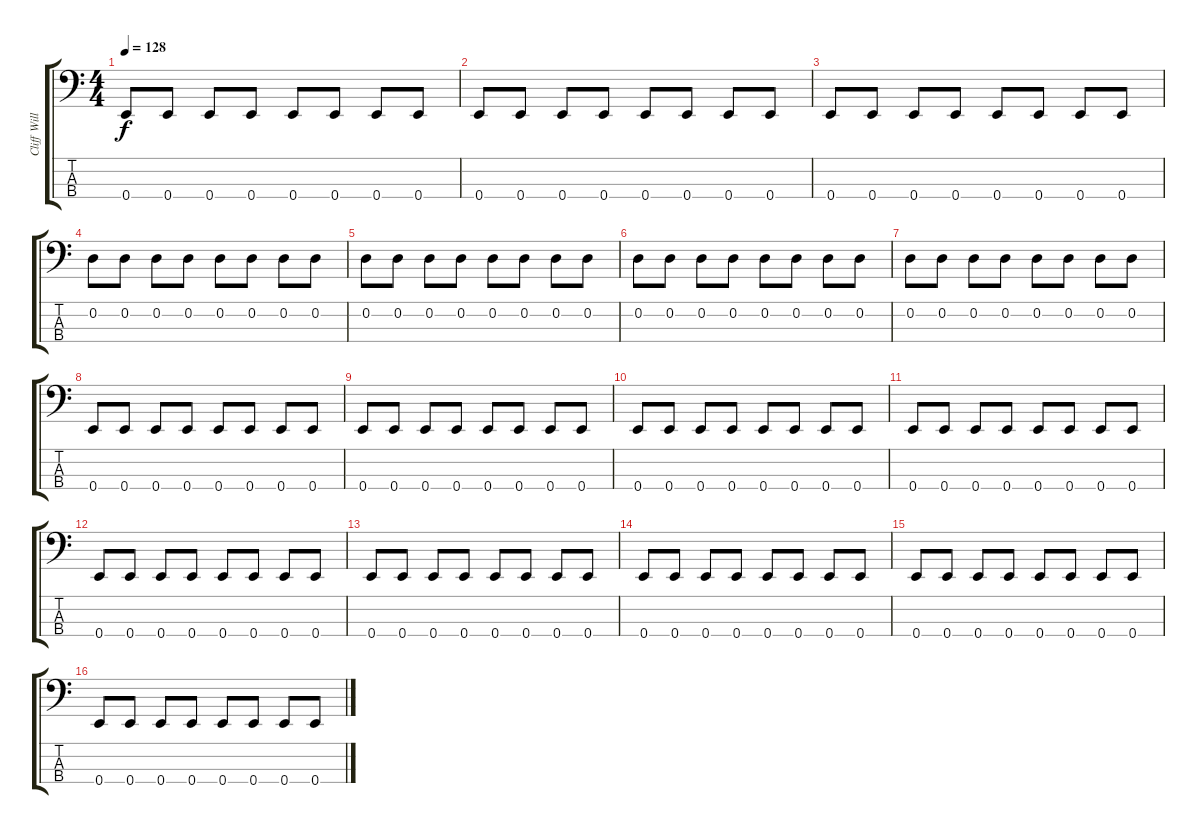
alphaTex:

\track ("Cliff Williams" "Cliff Will") {instrument electricbassfinger}
\staff {score tabs}
\tuning (G2 D2 A1 E1) {hide}
\ts (4 4)
\tempo 128
\clef f4
\ks c
0.4.8{dy f} 0.4.8 0.4.8 0.4.8 0.4.8 0.4.8 0.4.8 0.4.8 |
0.4.8 0.4.8 0.4.8 0.4.8 0.4.8 0.4.8 0.4.8 0.4.8 |
0.4.8 0.4.8 0.4.8 0.4.8 0.4.8 0.4.8 0.4.8 0.4.8 |
0.2.8 0.2.8 0.2.8 0.2.8 0.2.8 0.2.8 0.2.8 0.2.8 |
0.2.8 0.2.8 0.2.8 0.2.8 0.2.8 0.2.8 0.2.8 0.2.8 |
0.2.8 0.2.8 0.2.8 0.2.8 0.2.8 0.2.8 0.2.8 0.2.8 |
0.2.8 0.2.8 0.2.8 0.2.8 0.2.8 0.2.8 0.2.8 0.2.8 |
0.4.8 0.4.8 0.4.8 0.4.8 0.4.8 0.4.8 0.4.8 0.4.8 |
0.4.8 0.4.8 0.4.8 0.4.8 0.4.8 0.4.8 0.4.8 0.4.8 |
0.4.8 0.4.8 0.4.8 0.4.8 0.4.8 0.4.8 0.4.8 0.4.8 |
0.4.8 0.4.8 0.4.8 0.4.8 0.4.8 0.4.8 0.4.8 0.4.8 |
0.4.8 0.4.8 0.4.8 0.4.8 0.4.8 0.4.8 0.4.8 0.4.8 |
0.4.8 0.4.8 0.4.8 0.4.8 0.4.8 0.4.8 0.4.8 0.4.8 |
0.4.8 0.4.8 0.4.8 0.4.8 0.4.8 0.4.8 0.4.8 0.4.8 |
0.4.8 0.4.8 0.4.8 0.4.8 0.4.8 0.4.8 0.4.8 0.4.8 |
0.4.8 0.4.8 0.4.8 0.4.8 0.4.8 0.4.8 0.4.8 0.4.8
